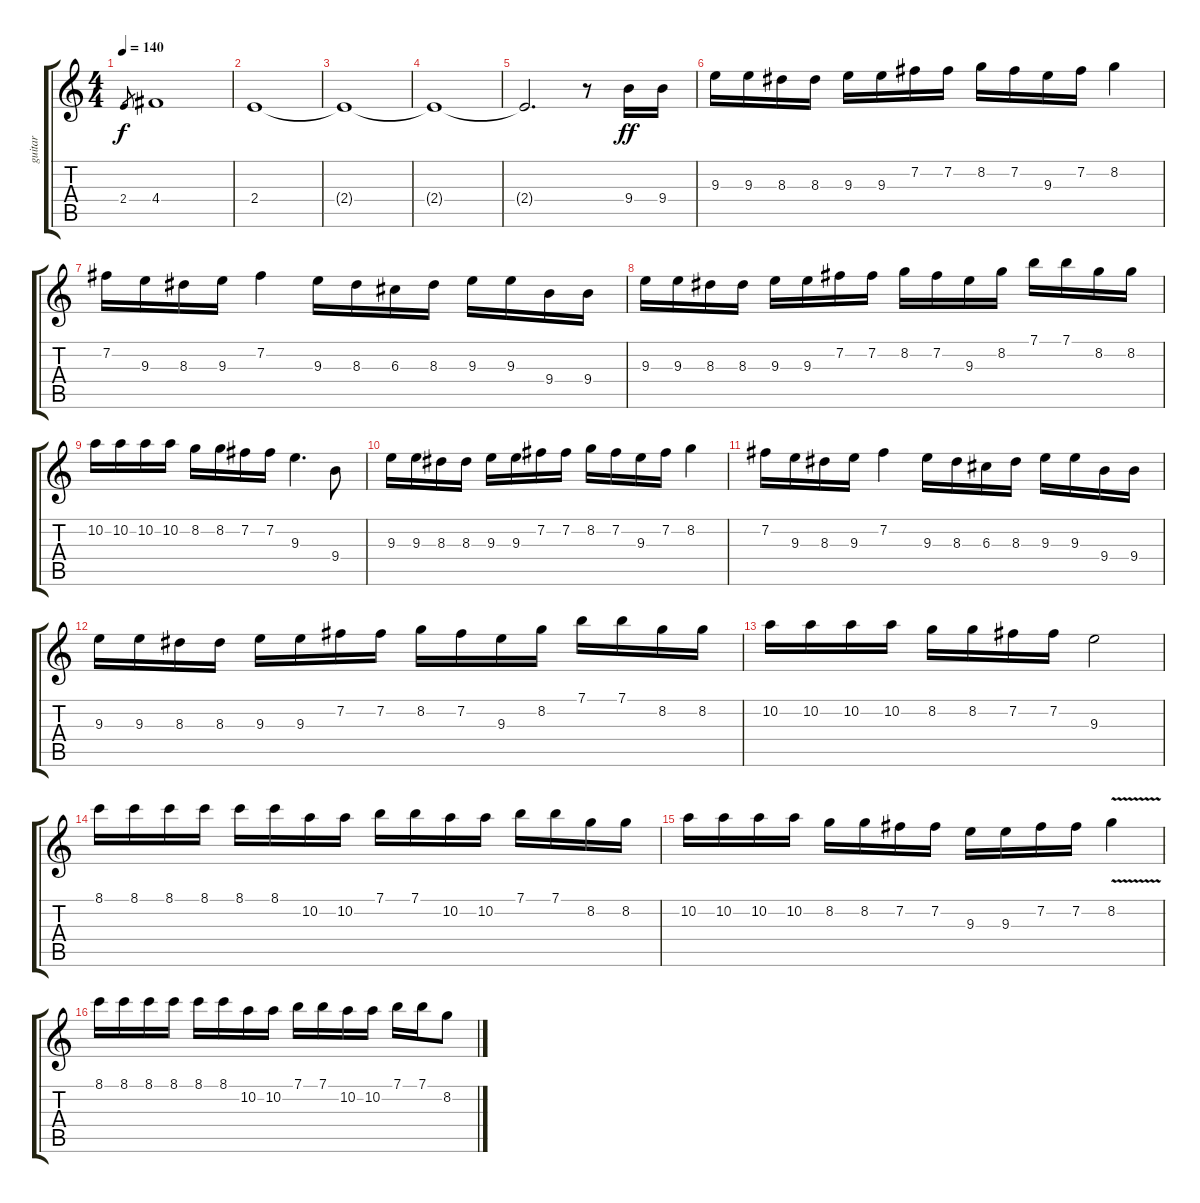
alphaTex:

\track ("guitar" "guitar") {instrument overdrivenguitar}
\staff {score tabs}
\tuning (E4 B3 G3 D3 A2 E2) {hide}
\ts (4 4)
\tempo 140
\clef g2
\ks c
2.4.8{gr dy f} 4.4.1 |
2.4.1 |
2.4{t}.1 |
2.4{t}.1 |
2.4{t}.2{d} r.8 9.4.16{dy ff} 9.4.16 |
9.3.16 9.3.16 8.3.16 8.3.16 9.3.16 9.3.16 7.2.16 7.2.16 8.2.16 7.2.16 9.3.16 7.2.16 8.2.4 |
7.2.16 9.3.16 8.3.16 9.3.16 7.2.4 9.3.16 8.3.16 6.3.16 8.3.16 9.3.16 9.3.16 9.4.16 9.4.16 |
9.3.16 9.3.16 8.3.16 8.3.16 9.3.16 9.3.16 7.2.16 7.2.16 8.2.16 7.2.16 9.3.16 8.2.16 7.1.16 7.1.16 8.2.16 8.2.16 |
10.2.16 10.2.16 10.2.16 10.2.16 8.2.16 8.2.16 7.2.16 7.2.16 9.3.4{d} 9.4.8 |
9.3.16 9.3.16 8.3.16 8.3.16 9.3.16 9.3.16 7.2.16 7.2.16 8.2.16 7.2.16 9.3.16 7.2.16 8.2.4 |
7.2.16 9.3.16 8.3.16 9.3.16 7.2.4 9.3.16 8.3.16 6.3.16 8.3.16 9.3.16 9.3.16 9.4.16 9.4.16 |
9.3.16 9.3.16 8.3.16 8.3.16 9.3.16 9.3.16 7.2.16 7.2.16 8.2.16 7.2.16 9.3.16 8.2.16 7.1.16 7.1.16 8.2.16 8.2.16 |
10.2.16 10.2.16 10.2.16 10.2.16 8.2.16 8.2.16 7.2.16 7.2.16 9.3.2 |
8.1.16 8.1.16 8.1.16 8.1.16 8.1.16 8.1.16 10.2.16 10.2.16 7.1.16 7.1.16 10.2.16 10.2.16 7.1.16 7.1.16 8.2.16 8.2.16 |
10.2.16 10.2.16 10.2.16 10.2.16 8.2.16 8.2.16 7.2.16 7.2.16 9.3.16 9.3.16 7.2.16 7.2.16 8.2{v}.4 |
8.1.16 8.1.16 8.1.16 8.1.16 8.1.16 8.1.16 10.2.16 10.2.16 7.1.16 7.1.16 10.2.16 10.2.16 7.1.16 7.1.16 8.2.8
